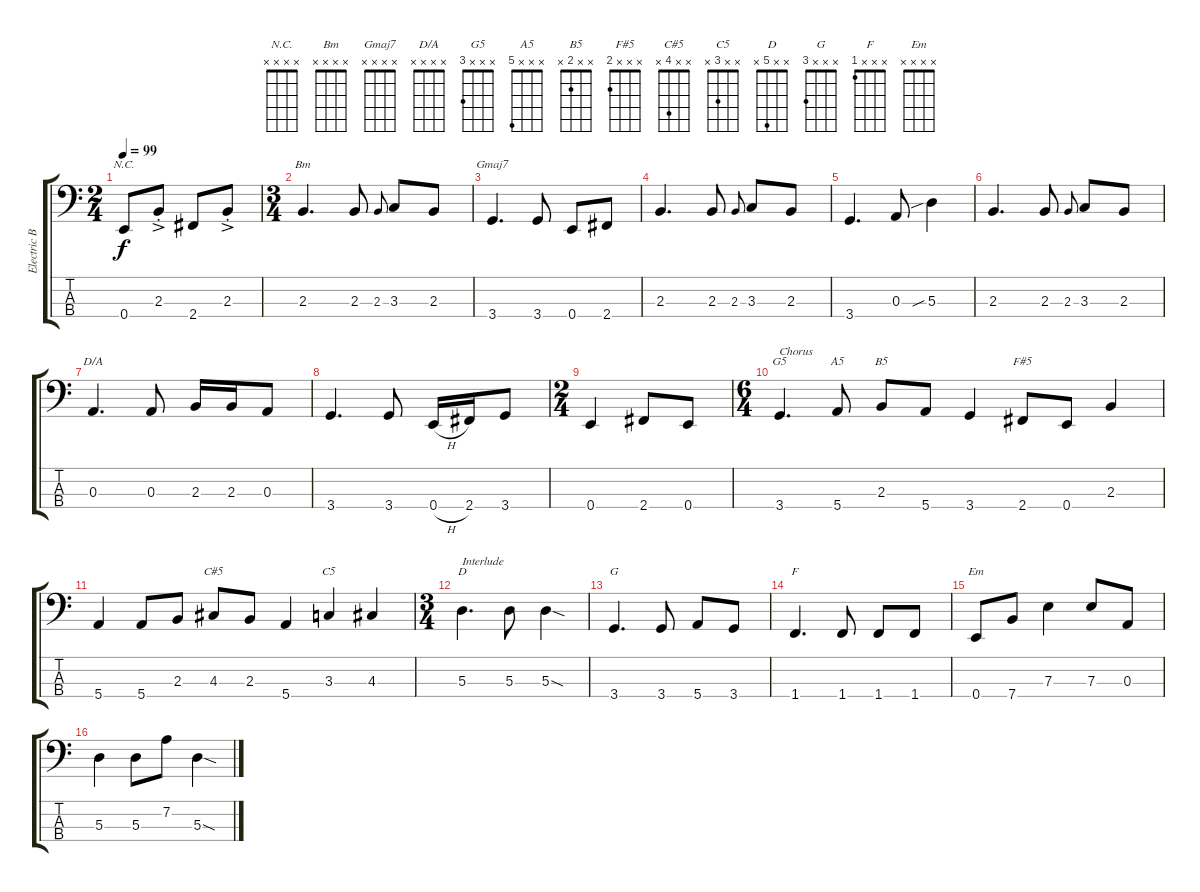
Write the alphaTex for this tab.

\track ("Electric Bass" "Electric B") {instrument electricbassfinger}
\staff {score tabs}
\tuning (G2 D2 A1 E1) {hide}
\chord ("N.C." x x x x)
\chord ("Bm" x x x x)
\chord ("Gmaj7" x x x x)
\chord ("D/A" x x x x)
\chord ("G5" x x x 3)
\chord ("A5" x x x 5)
\chord ("B5" x x 2 x)
\chord ("F#5" x x x 2)
\chord ("C#5" x x 4 x)
\chord ("C5" x x 3 x)
\chord ("D" x x 5 x)
\chord ("G" x x x 3)
\chord ("F" x x x 1)
\chord ("Em" x x x x)
\ts (2 4)
\tempo 99
\clef f4
\ks c
0.4.8{ch "N.C." dy f} 2.3{ac st}.8 2.4.8 2.3{ac st}.8 |
\ts (3 4)
2.3.4{d ch "Bm"} 2.3.8 2.3.8{gr onbeat} 3.3.8 2.3.8 |
3.4.4{d ch "Gmaj7"} 3.4.8 0.4.8 2.4.8 |
2.3.4{d} 2.3.8 2.3.8{gr onbeat} 3.3.8 2.3.8 |
3.4.4{d} 0.3.8 5.3{sib}.4 |
2.3.4{d} 2.3.8 2.3.8{gr onbeat} 3.3.8 2.3.8 |
0.3.4{d ch "D/A"} 0.3.8 2.3.16 2.3.16 0.3.8 |
3.4.4{d} 3.4.8 0.4{h}.16 2.4.16 3.4.8 |
\ts (2 4)
0.4.4 2.4.8 0.4.8 |
\ts (6 4)
3.4.4{d ch "G5" txt "Chorus"} 5.4.8{ch "A5"} 2.3.8{ch "B5"} 5.4.8 3.4.4 2.4.8{ch "F#5"} 0.4.8 2.3.4 |
5.4.4 5.4.8 2.3.8 4.3.8{ch "C#5"} 2.3.8 5.4.4 3.3.4{ch "C5"} 4.3.4 |
\ts (3 4)
5.3.4{d ch "D" txt "Interlude"} 5.3.8 5.3{sod}.4 |
3.4.4{d ch "G"} 3.4.8 5.4.8 3.4.8 |
1.4.4{d ch "F"} 1.4.8 1.4.8 1.4.8 |
0.4.8{ch "Em"} 7.4.8 7.3.4 7.3.8 0.3.8 |
5.3.4 5.3.8 7.2.8 5.3{sod}.4
